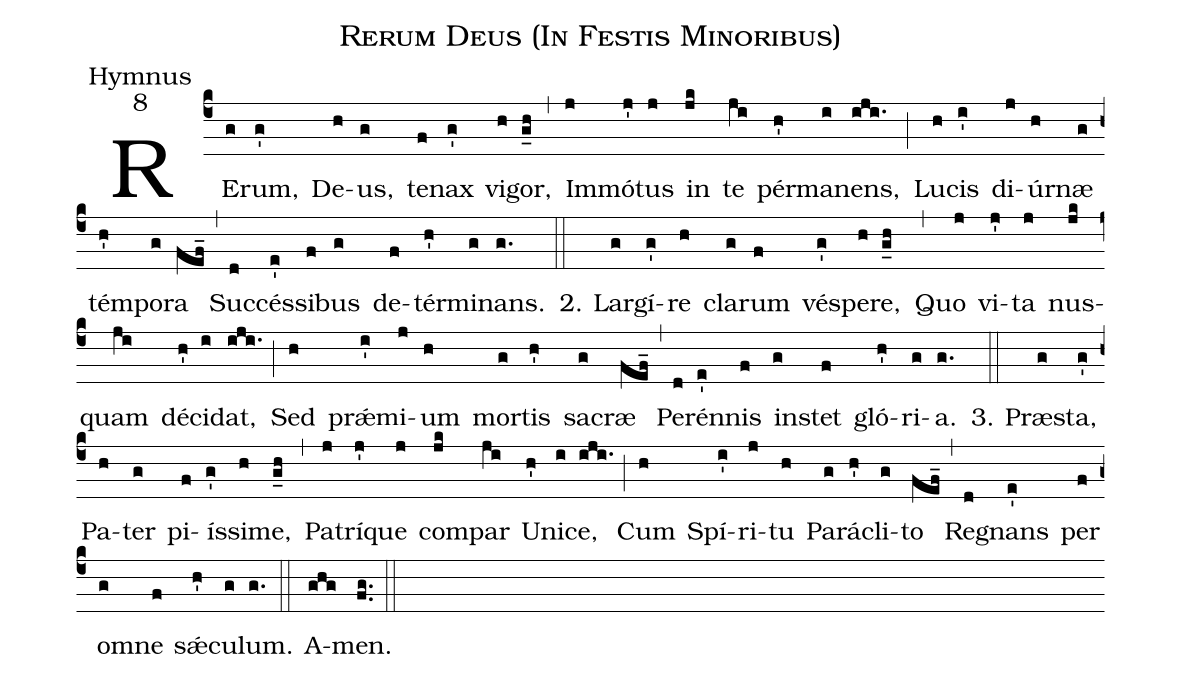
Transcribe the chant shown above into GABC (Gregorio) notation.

name:Rerum Deus (In Festis Minoribus);
office-part:Hymnus;
mode:8;
%%
(c4)RE(g)rum,(g') De(h)us,(g) te(f)nax(g') vi(h)gor,(g_h) (,)
Im(j)mó(j')tus(j) in(jk) te(ji) pér(h')ma(i)nens,(iji.) (;)
Lu(h)cis(i') di(j)úr(h)næ(g) tém(h')po(g)ra(fef_) (,)
Suc(d)cés(e')si(f)bus(g) de(f)tér(h')mi(g)nans.(g.) (::)

2. Lar(g)gí(g')re(h) cla(g)rum(f) vés(g')pe(h)re,(g_h) (,)
Quo(j) vi(j')ta(j) nus(jk)quam(ji) dé(h')ci(i)dat,(iji.) (;)
Sed(h) prǽ(i')mi(j)um(h) mor(g)tis(h') sa(g)cræ(fef_) (,)
Per(d)én(e')nis(f) in(g)stet(f) gló(h')ri(g)a.(g.) (::)

3. Præ(g)sta,(g') Pa(h)ter(g) pi(f)ís(g')si(h)me,(g_h) (,)
Pa(j)trí(j')que(j) com(jk)par(ji) U(h')ni(i)ce,(iji.) (;)
Cum(h) Spí(i')ri(j)tu(h) Pa(g)rá(h')cli(g)to(fef_) (,)
Re(d)gnans(e') per(f) om(g)ne(f) sǽ(h')cu(g)lum.(g.) (::)
A(ghg)men.(fg..) (::)
